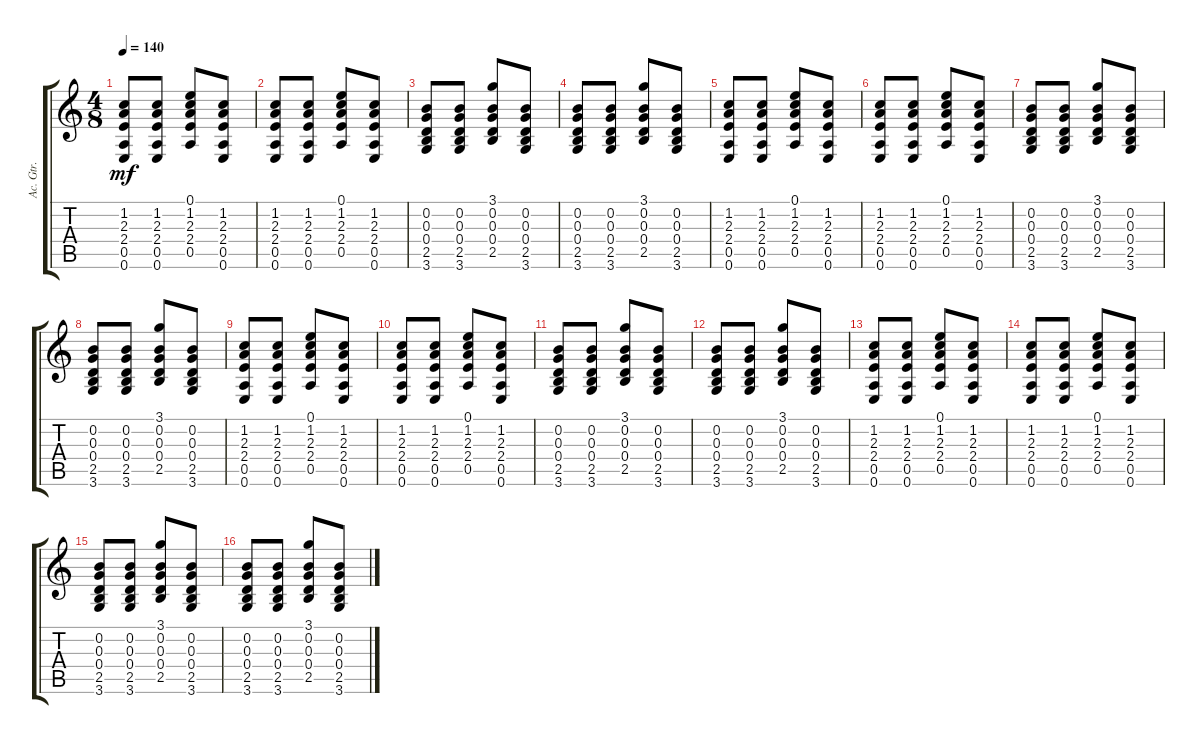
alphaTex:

\track ("Ac. Gtr." "Ac. Gtr.") {instrument acousticguitarsteel}
\staff {score tabs}
\tuning (E4 B3 G3 D3 A2 E2) {hide}
\ts (4 8)
\tempo 140
\clef g2
\ks c
(1.2 2.3 2.4 0.5 0.6).8{dy mf} (1.2 2.3 2.4 0.5 0.6).8 (0.1 1.2 2.3 2.4 0.5).8 (1.2 2.3 2.4 0.5 0.6).8 |
(1.2 2.3 2.4 0.5 0.6).8 (1.2 2.3 2.4 0.5 0.6).8 (0.1 1.2 2.3 2.4 0.5).8 (1.2 2.3 2.4 0.5 0.6).8 |
(0.2 0.3 0.4 2.5 3.6).8 (0.2 0.3 0.4 2.5 3.6).8 (3.1 0.2 0.3 0.4 2.5).8 (0.2 0.3 0.4 2.5 3.6).8 |
(0.2 0.3 0.4 2.5 3.6).8 (0.2 0.3 0.4 2.5 3.6).8 (3.1 0.2 0.3 0.4 2.5).8 (0.2 0.3 0.4 2.5 3.6).8 |
(1.2 2.3 2.4 0.5 0.6).8 (1.2 2.3 2.4 0.5 0.6).8 (0.1 1.2 2.3 2.4 0.5).8 (1.2 2.3 2.4 0.5 0.6).8 |
(1.2 2.3 2.4 0.5 0.6).8 (1.2 2.3 2.4 0.5 0.6).8 (0.1 1.2 2.3 2.4 0.5).8 (1.2 2.3 2.4 0.5 0.6).8 |
(0.2 0.3 0.4 2.5 3.6).8 (0.2 0.3 0.4 2.5 3.6).8 (3.1 0.2 0.3 0.4 2.5).8 (0.2 0.3 0.4 2.5 3.6).8 |
(0.2 0.3 0.4 2.5 3.6).8 (0.2 0.3 0.4 2.5 3.6).8 (3.1 0.2 0.3 0.4 2.5).8 (0.2 0.3 0.4 2.5 3.6).8 |
(1.2 2.3 2.4 0.5 0.6).8 (1.2 2.3 2.4 0.5 0.6).8 (0.1 1.2 2.3 2.4 0.5).8 (1.2 2.3 2.4 0.5 0.6).8 |
(1.2 2.3 2.4 0.5 0.6).8 (1.2 2.3 2.4 0.5 0.6).8 (0.1 1.2 2.3 2.4 0.5).8 (1.2 2.3 2.4 0.5 0.6).8 |
(0.2 0.3 0.4 2.5 3.6).8 (0.2 0.3 0.4 2.5 3.6).8 (3.1 0.2 0.3 0.4 2.5).8 (0.2 0.3 0.4 2.5 3.6).8 |
(0.2 0.3 0.4 2.5 3.6).8 (0.2 0.3 0.4 2.5 3.6).8 (3.1 0.2 0.3 0.4 2.5).8 (0.2 0.3 0.4 2.5 3.6).8 |
(1.2 2.3 2.4 0.5 0.6).8 (1.2 2.3 2.4 0.5 0.6).8 (0.1 1.2 2.3 2.4 0.5).8 (1.2 2.3 2.4 0.5 0.6).8 |
(1.2 2.3 2.4 0.5 0.6).8 (1.2 2.3 2.4 0.5 0.6).8 (0.1 1.2 2.3 2.4 0.5).8 (1.2 2.3 2.4 0.5 0.6).8 |
(0.2 0.3 0.4 2.5 3.6).8 (0.2 0.3 0.4 2.5 3.6).8 (3.1 0.2 0.3 0.4 2.5).8 (0.2 0.3 0.4 2.5 3.6).8 |
(0.2 0.3 0.4 2.5 3.6).8 (0.2 0.3 0.4 2.5 3.6).8 (3.1 0.2 0.3 0.4 2.5).8 (0.2 0.3 0.4 2.5 3.6).8
